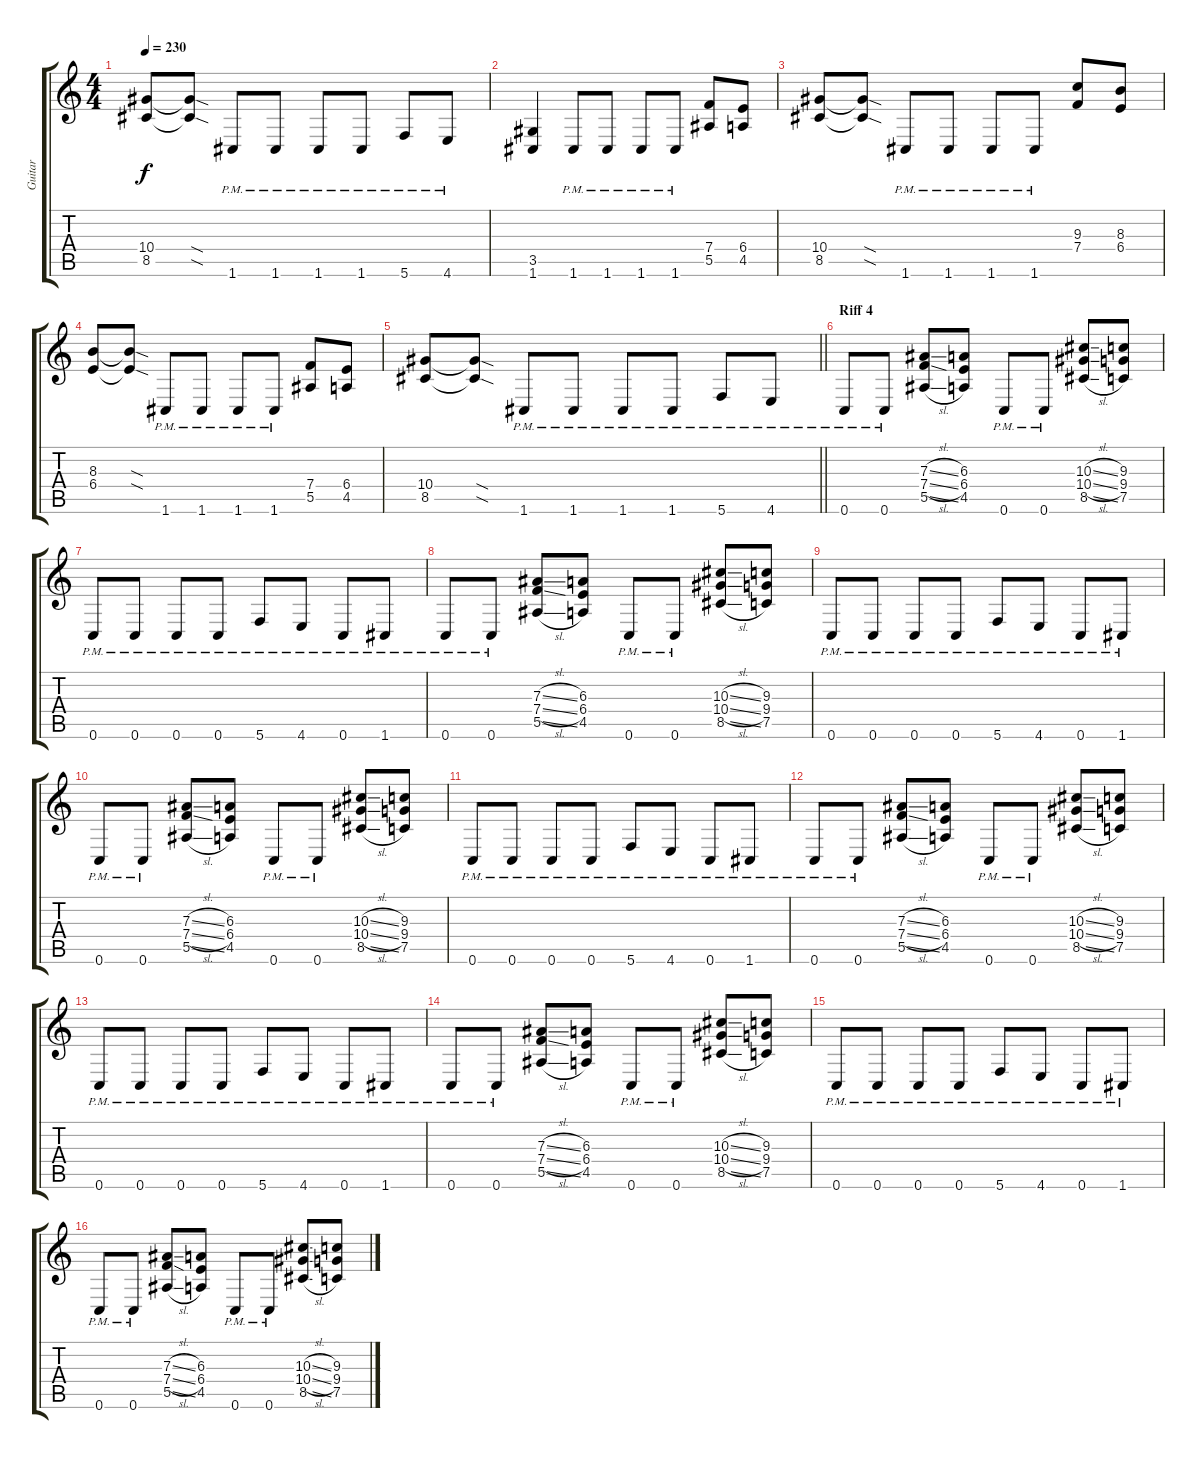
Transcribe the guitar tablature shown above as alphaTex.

\track ("Guitar" "Guitar") {instrument distortionguitar}
\staff {score tabs}
\tuning (C4 G3 Eb3 Bb2 F2 C2) {hide}
\ts (4 4)
\tempo 230
\clef g2
\ks c
(10.4 8.5).8{dy f} (10.4{sod t} 8.5{sod t}).8 1.6{pm}.8 1.6{pm}.8 1.6{pm}.8 1.6{pm}.8 5.6{pm}.8 4.6{pm}.8 |
(3.5 1.6).4 1.6{pm}.8 1.6{pm}.8 1.6{pm}.8 1.6{pm}.8 (7.4 5.5).8 (6.4 4.5).8 |
(10.4 8.5).8 (10.4{sod t} 8.5{sod t}).8 1.6{pm}.8 1.6{pm}.8 1.6{pm}.8 1.6{pm}.8 (9.3 7.4).8 (8.3 6.4).8 |
(8.3 6.4).8 (8.3{sod t} 6.4{sod t}).8 1.6{pm}.8 1.6{pm}.8 1.6{pm}.8 1.6{pm}.8 (7.4 5.5).8 (6.4 4.5).8 |
\barLineRight lightlight
(10.4 8.5).8 (10.4{sod t} 8.5{sod t}).8 1.6{pm}.8 1.6{pm}.8 1.6{pm}.8 1.6{pm}.8 5.6{pm}.8 4.6{pm}.8 |
\section ("" "Riff 4")
0.6{pm}.8 0.6{pm}.8 (7.3{sl} 7.4{sl} 5.5{sl}).8 (6.3 6.4 4.5).8 0.6{pm}.8 0.6{pm}.8 (10.3{sl} 10.4{sl} 8.5{sl}).8 (9.3 9.4 7.5).8 |
0.6{pm}.8 0.6{pm}.8 0.6{pm}.8 0.6{pm}.8 5.6{pm}.8 4.6{pm}.8 0.6{pm}.8 1.6{pm}.8 |
0.6{pm}.8 0.6{pm}.8 (7.3{sl} 7.4{sl} 5.5{sl}).8 (6.3 6.4 4.5).8 0.6{pm}.8 0.6{pm}.8 (10.3{sl} 10.4{sl} 8.5{sl}).8 (9.3 9.4 7.5).8 |
0.6{pm}.8 0.6{pm}.8 0.6{pm}.8 0.6{pm}.8 5.6{pm}.8 4.6{pm}.8 0.6{pm}.8 1.6{pm}.8 |
0.6{pm}.8 0.6{pm}.8 (7.3{sl} 7.4{sl} 5.5{sl}).8 (6.3 6.4 4.5).8 0.6{pm}.8 0.6{pm}.8 (10.3{sl} 10.4{sl} 8.5{sl}).8 (9.3 9.4 7.5).8 |
0.6{pm}.8 0.6{pm}.8 0.6{pm}.8 0.6{pm}.8 5.6{pm}.8 4.6{pm}.8 0.6{pm}.8 1.6{pm}.8 |
0.6{pm}.8 0.6{pm}.8 (7.3{sl} 7.4{sl} 5.5{sl}).8 (6.3 6.4 4.5).8 0.6{pm}.8 0.6{pm}.8 (10.3{sl} 10.4{sl} 8.5{sl}).8 (9.3 9.4 7.5).8 |
0.6{pm}.8 0.6{pm}.8 0.6{pm}.8 0.6{pm}.8 5.6{pm}.8 4.6{pm}.8 0.6{pm}.8 1.6{pm}.8 |
0.6{pm}.8 0.6{pm}.8 (7.3{sl} 7.4{sl} 5.5{sl}).8 (6.3 6.4 4.5).8 0.6{pm}.8 0.6{pm}.8 (10.3{sl} 10.4{sl} 8.5{sl}).8 (9.3 9.4 7.5).8 |
0.6{pm}.8 0.6{pm}.8 0.6{pm}.8 0.6{pm}.8 5.6{pm}.8 4.6{pm}.8 0.6{pm}.8 1.6{pm}.8 |
0.6{pm}.8 0.6{pm}.8 (7.3{sl} 7.4{sl} 5.5{sl}).8 (6.3 6.4 4.5).8 0.6{pm}.8 0.6{pm}.8 (10.3{sl} 10.4{sl} 8.5{sl}).8 (9.3 9.4 7.5).8
